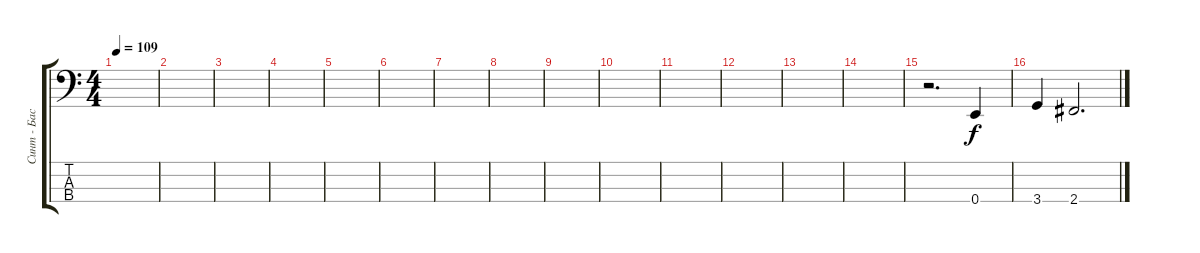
\track ("Синт - Бас" "Синт - Бас") {instrument synthbass1}
\staff {score tabs}
\tuning (G2 D2 A1 E1) {hide}
\ts (4 4)
\tempo 109
\clef f4
\ks c
|
|
|
|
|
|
|
|
|
|
|
|
|
|
r.2{d} 0.4.4 |
3.4.4 2.4.2{d}
